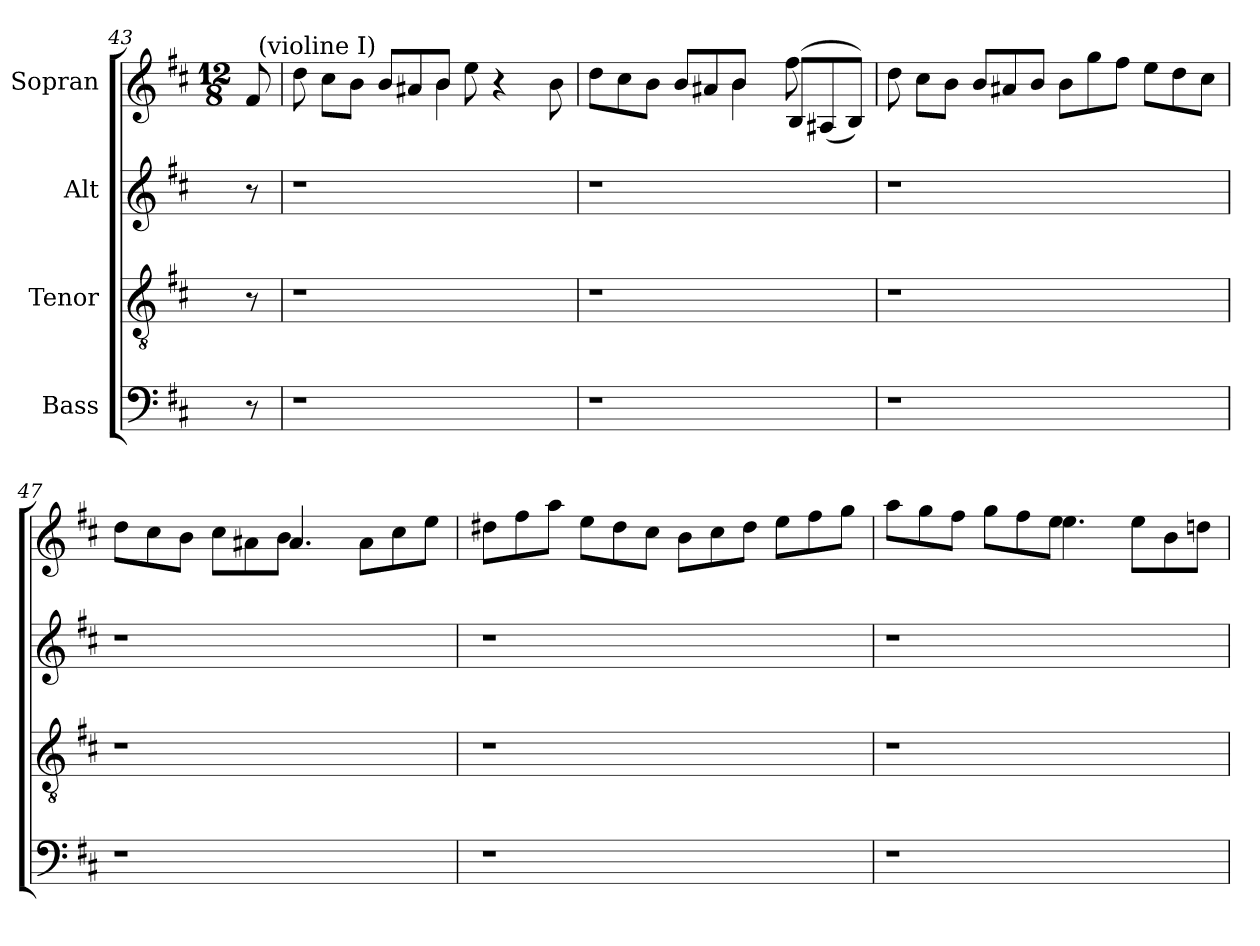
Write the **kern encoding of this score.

**kern	**kern	**kern	**kern	**text
*part4	*part3	*part2	*part1	*part1
*staff4	*staff3	*staff2	*staff1	*staff1
*I"Bass	*I"Tenor	*I"Alt	*I"Sopran	*
*clefF4	*clefGv2	*clefG2	*clefG2	*
*k[f#c#]	*k[f#c#]	*k[f#c#]	*k[f#c#]	*
*D:	*D:	*D:	*D:	*
*	*	*	*M12/8	*
=43	=43	=43	=43	=43
*	*	*	*^	*
8r	8r	8r	8f#/	32ryy	.
!	!	!	!	!LO:TX:a:t=(violine I)	!
.	.	.	.	16.ryy	.
=44	=44	=44	=44	=44	=44
!LO:N:vis=1	!LO:N:vis=1	!LO:N:vis=1	!	!	!
1r	1r	1r	8dd\	2ryy	.
.	.	.	8cc#\L	.	.
.	.	.	8b\J	.	.
.	.	.	8b/L	.	.
.	.	.	8a#X/	8ryy	.
.	.	.	8b/J	4b\	.
.	.	.	8ee\	.	.
.	.	.	4ra	4.ryy	.
4ryy	4ryy	4ryy	.	.	.
.	.	.	8b\	.	.
=45	=45	=45	=45	=45	=45
!LO:N:vis=1	!LO:N:vis=1	!LO:N:vis=1	!	!	!
1r	1r	1r	8dd\L	2ryy	.
.	.	.	8cc#\	.	.
.	.	.	8b\J	.	.
.	.	.	8b/L	.	.
.	.	.	8a#X/	8ryy	.
.	.	.	8b/J	4b\	.
.	.	.	8ryy	.	.
.	.	.	(<8B/L	8ff#\	.
4ryy	4ryy	4ryy	(>8A#X/	4ryy	.
.	.	.	8B/J))	.	.
*	*	*	*v	*v	*
=46	=46	=46	=46	=46
!LO:N:vis=1	!LO:N:vis=1	!LO:N:vis=1	!	!
1r	1r	1r	8dd\	.
.	.	.	8cc#\L	.
.	.	.	8b\J	.
.	.	.	8b/L	.
.	.	.	8a#X/	.
.	.	.	8b/J	.
.	.	.	8b\L	.
.	.	.	8gg\	.
2ryy	2ryy	2ryy	8ff#\J	.
.	.	.	8ee\L	.
.	.	.	8dd\	.
.	.	.	8cc#\J	.
!!LO:LB:g=z
=47	=47	=47	=47	=47
*	*	*	*^	*
1r	1r	1r	8dd\L	2ryy	.
.	.	.	8cc#\	.	.
.	.	.	8b\J	.	.
.	.	.	8cc#\L	.	.
.	.	.	8a#X\	8ryy	.
.	.	.	8b\J	4.a#/	.
.	.	.	2ryy	.	.
4.ryy	4.ryy	4.ryy	.	8a#\L	.
.	.	.	.	8cc#\	.
.	.	.	8ryy	8ee\J	.
*	*	*	*v	*v	*
=48	=48	=48	=48	=48
1r	1r	1r	8dd#X\L	.
.	.	.	8ff#\	.
.	.	.	8aa\J	.
.	.	.	8ee\L	.
.	.	.	8dd#\	.
.	.	.	8cc#\J	.
.	.	.	8b\L	.
.	.	.	8cc#\	.
2ryy	2ryy	2ryy	8dd#\J	.
.	.	.	8ee\L	.
.	.	.	8ff#\	.
.	.	.	8gg\J	.
=49	=49	=49	=49	=49
*	*	*	*^	*
1r	1r	1r	8aa\L	2ryy	.
.	.	.	8gg\	.	.
.	.	.	8ff#\J	.	.
.	.	.	8gg\L	.	.
.	.	.	8ff#\	8ryy	.
.	.	.	8ee\J	4.ee\	.
.	.	.	2ryy	.	.
4.ryy	4.ryy	4.ryy	.	8ee\L	.
.	.	.	.	8b\	.
.	.	.	8ryy	8ddn\J	.
*	*	*	*v	*v	*
=	=	=	=	=
*-	*-	*-	*-	*-
